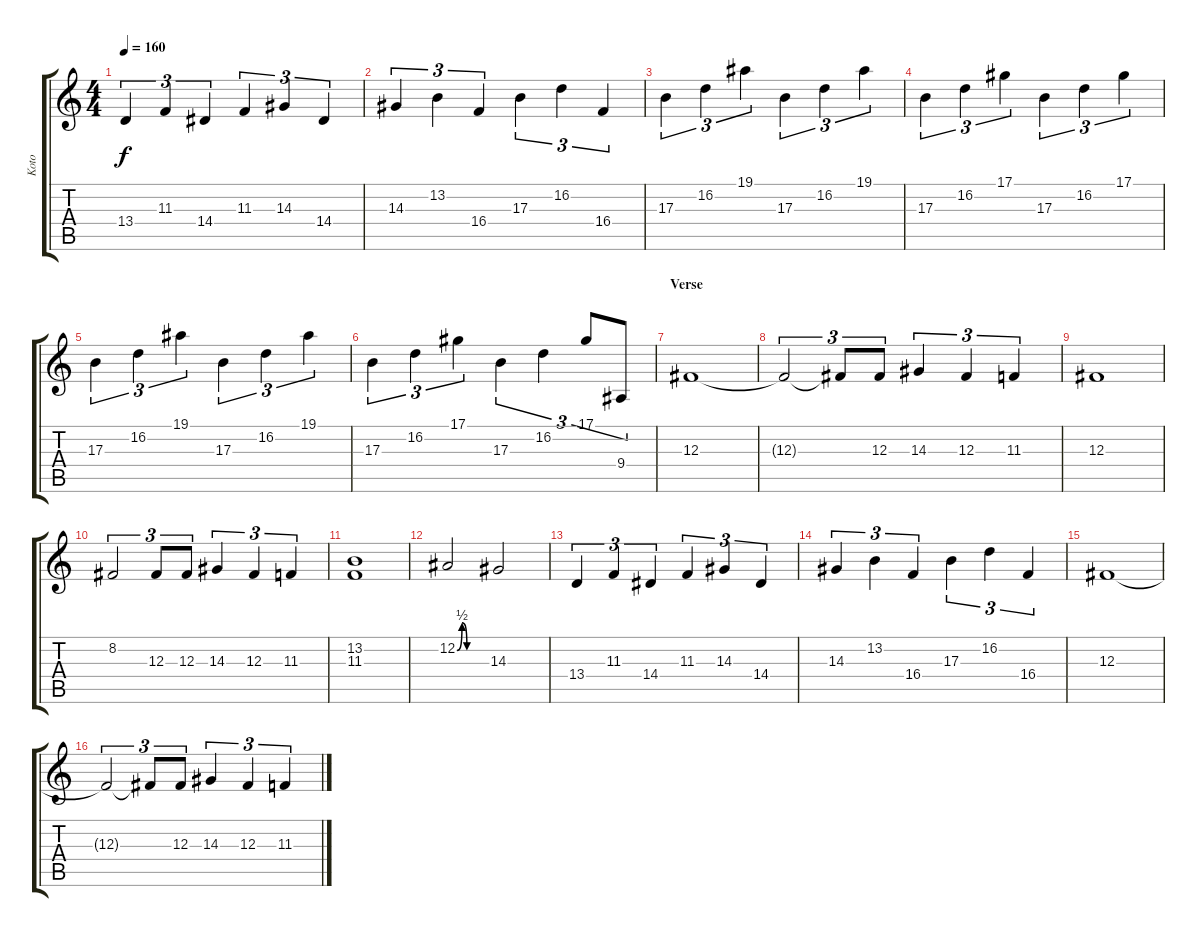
\track ("Koto" "Koto") {instrument koto}
\staff {score tabs}
\tuning (Eb4 Bb3 Gb3 Db3 Ab2 Eb2) {hide}
\ts (4 4)
\tempo 160
\clef g2
\ks c
13.4.4{tu (3 2) dy f} 11.3.4{tu (3 2)} 14.4.4{tu (3 2)} 11.3.4{tu (3 2)} 14.3.4{tu (3 2)} 14.4.4{tu (3 2)} |
14.3.4{tu (3 2)} 13.2.4{tu (3 2)} 16.4.4{tu (3 2)} 17.3.4{tu (3 2)} 16.2.4{tu (3 2)} 16.4.4{tu (3 2)} |
17.3.4{tu (3 2)} 16.2.4{tu (3 2)} 19.1.4{tu (3 2)} 17.3.4{tu (3 2)} 16.2.4{tu (3 2)} 19.1.4{tu (3 2)} |
17.3.4{tu (3 2)} 16.2.4{tu (3 2)} 17.1.4{tu (3 2)} 17.3.4{tu (3 2)} 16.2.4{tu (3 2)} 17.1.4{tu (3 2)} |
17.3.4{tu (3 2)} 16.2.4{tu (3 2)} 19.1.4{tu (3 2)} 17.3.4{tu (3 2)} 16.2.4{tu (3 2)} 19.1.4{tu (3 2)} |
17.3.4{tu (3 2)} 16.2.4{tu (3 2)} 17.1.4{tu (3 2)} 17.3.4{tu (3 2)} 16.2.4{tu (3 2)} 17.1.8{tu (3 2)} 9.4.8{tu (3 2)} |
\section ("" "Verse")
12.3.1 |
12.3{t}.2{tu (3 2)} 12.3{t}.8{tu (3 2)} 12.3.8{tu (3 2)} 14.3.4{tu (3 2)} 12.3.4{tu (3 2)} 11.3.4{tu (3 2)} |
12.3.1 |
8.2.2{tu (3 2)} 12.3.8{tu (3 2)} 12.3.8{tu (3 2)} 14.3.4{tu (3 2)} 12.3.4{tu (3 2)} 11.3.4{tu (3 2)} |
(13.2 11.3).1 |
12.2{be (custom 0 0 10 2 20 0 60 0)}.2 14.3.2 |
13.4.4{tu (3 2)} 11.3.4{tu (3 2)} 14.4.4{tu (3 2)} 11.3.4{tu (3 2)} 14.3.4{tu (3 2)} 14.4.4{tu (3 2)} |
14.3.4{tu (3 2)} 13.2.4{tu (3 2)} 16.4.4{tu (3 2)} 17.3.4{tu (3 2)} 16.2.4{tu (3 2)} 16.4.4{tu (3 2)} |
12.3.1 |
12.3{t}.2{tu (3 2)} 12.3{t}.8{tu (3 2)} 12.3.8{tu (3 2)} 14.3.4{tu (3 2)} 12.3.4{tu (3 2)} 11.3.4{tu (3 2)}
